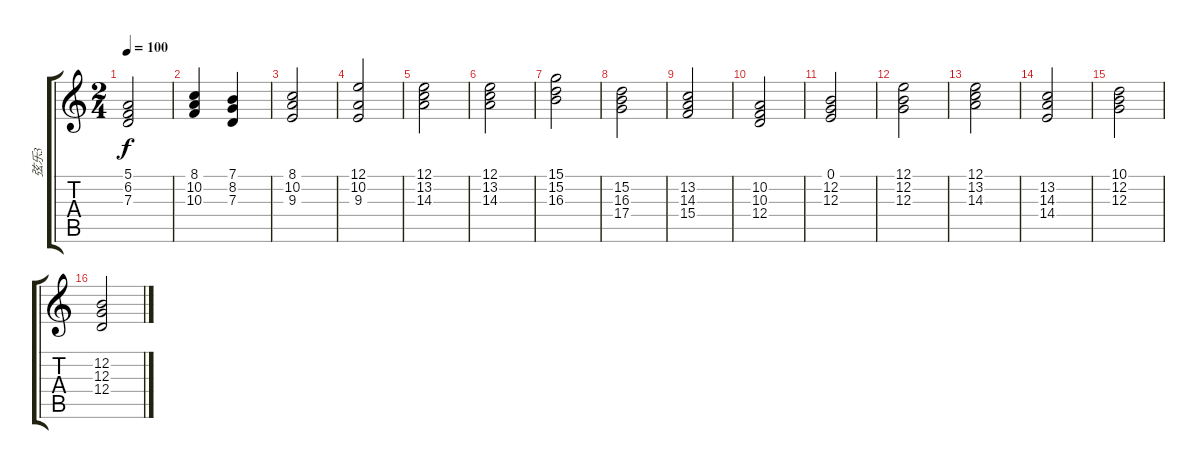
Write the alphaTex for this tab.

\track ("弦乐3" "弦乐3") {instrument synthstrings1}
\staff {score tabs}
\tuning (E4 B3 G3 D3 A2 E2) {hide}
\ts (2 4)
\tempo 100
\clef g2
\ks c
(5.1 6.2 7.3).2{dy f} |
(8.1 10.2 10.3).4 (7.1 8.2 7.3).4 |
(8.1 10.2 9.3).2 |
(12.1 10.2 9.3).2 |
(12.1 13.2 14.3).2 |
(12.1 13.2 14.3).2 |
(15.1 15.2 16.3).2 |
(15.2 16.3 17.4).2 |
(13.2 14.3 15.4).2 |
(10.2 10.3 12.4).2 |
(0.1 12.2 12.3).2 |
(12.1 12.2 12.3).2 |
(12.1 13.2 14.3).2 |
(13.2 14.3 14.4).2 |
(10.1 12.2 12.3).2 |
(12.2 12.3 12.4).2
